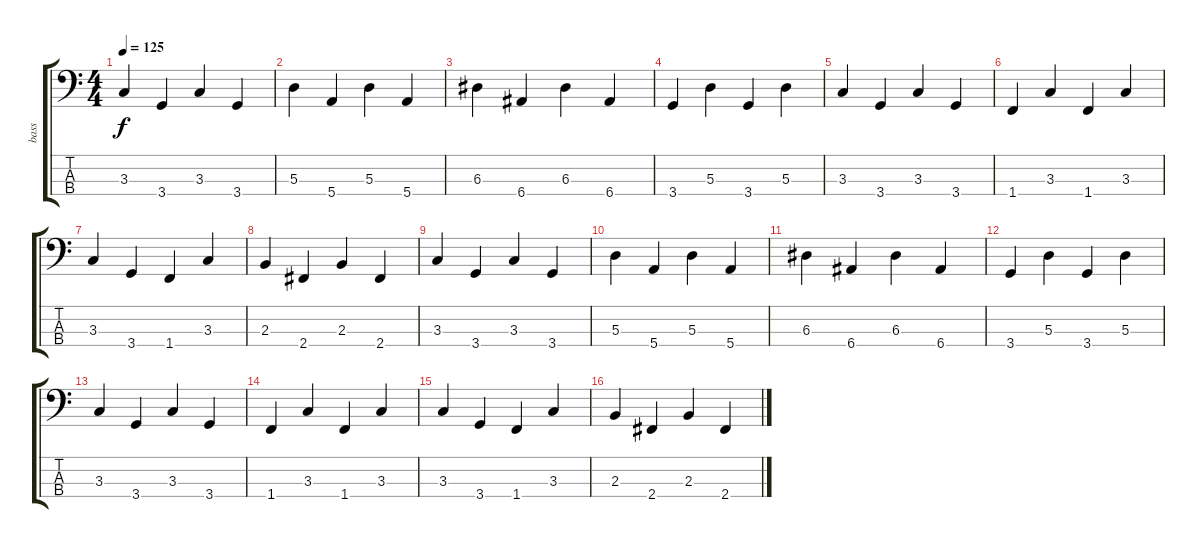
\track ("bass" "bass") {solo instrument contrabass}
\staff {score tabs}
\tuning (G2 D2 A1 E1) {hide}
\ts (4 4)
\tempo 125
\clef f4
\ks c
3.3.4{dy f} 3.4.4 3.3.4 3.4.4 |
5.3.4 5.4.4 5.3.4 5.4.4 |
6.3.4 6.4.4 6.3.4 6.4.4 |
3.4.4 5.3.4 3.4.4 5.3.4 |
3.3.4 3.4.4 3.3.4 3.4.4 |
1.4.4 3.3.4 1.4.4 3.3.4 |
3.3.4 3.4.4 1.4.4 3.3.4 |
2.3.4 2.4.4 2.3.4 2.4.4 |
3.3.4 3.4.4 3.3.4 3.4.4 |
5.3.4 5.4.4 5.3.4 5.4.4 |
6.3.4 6.4.4 6.3.4 6.4.4 |
3.4.4 5.3.4 3.4.4 5.3.4 |
3.3.4 3.4.4 3.3.4 3.4.4 |
1.4.4 3.3.4 1.4.4 3.3.4 |
3.3.4 3.4.4 1.4.4 3.3.4 |
2.3.4 2.4.4 2.3.4 2.4.4
